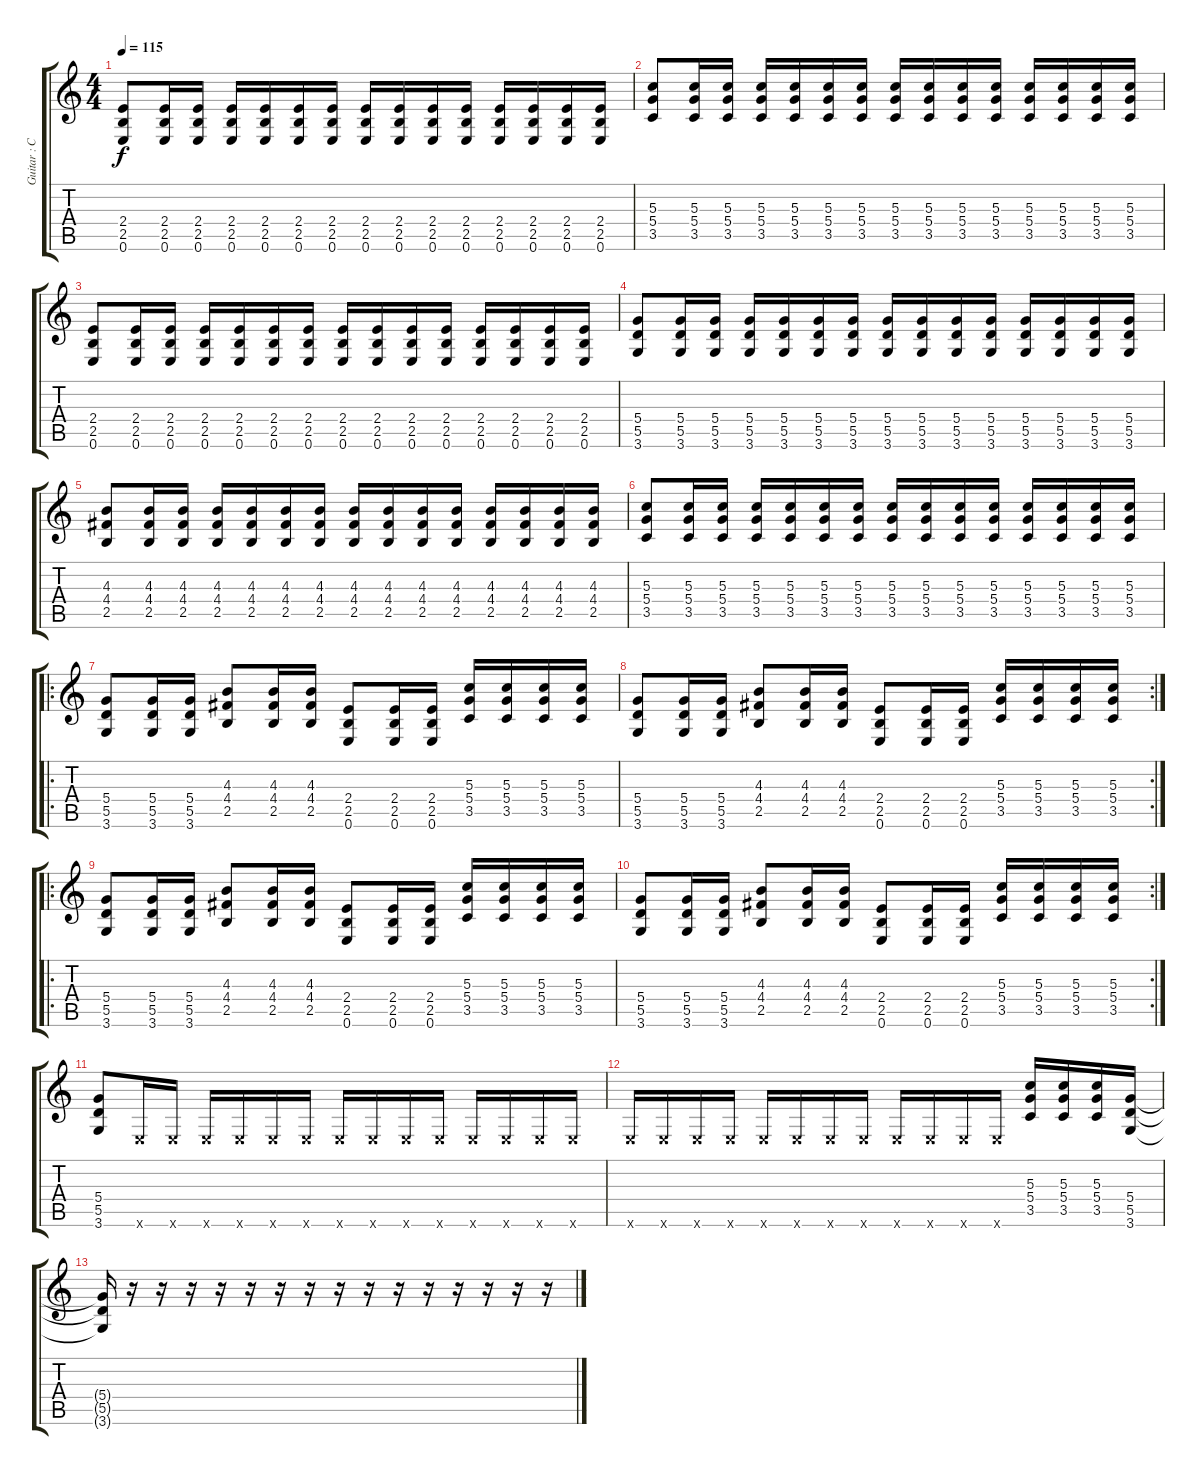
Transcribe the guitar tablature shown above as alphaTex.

\track ("Guitar : Chad Yaro" "Guitar : C") {instrument distortionguitar}
\staff {score tabs}
\tuning (E4 B3 G3 D3 A2 E2) {hide}
\ts (4 4)
\tempo 115
\clef g2
\ks c
(2.4 2.5 0.6).8{dy f} (2.4 2.5 0.6).16 (2.4 2.5 0.6).16 (2.4 2.5 0.6).16 (2.4 2.5 0.6).16 (2.4 2.5 0.6).16 (2.4 2.5 0.6).16 (2.4 2.5 0.6).16 (2.4 2.5 0.6).16 (2.4 2.5 0.6).16 (2.4 2.5 0.6).16 (2.4 2.5 0.6).16 (2.4 2.5 0.6).16 (2.4 2.5 0.6).16 (2.4 2.5 0.6).16 |
(5.3 5.4 3.5).8 (5.3 5.4 3.5).16 (5.3 5.4 3.5).16 (5.3 5.4 3.5).16 (5.3 5.4 3.5).16 (5.3 5.4 3.5).16 (5.3 5.4 3.5).16 (5.3 5.4 3.5).16 (5.3 5.4 3.5).16 (5.3 5.4 3.5).16 (5.3 5.4 3.5).16 (5.3 5.4 3.5).16 (5.3 5.4 3.5).16 (5.3 5.4 3.5).16 (5.3 5.4 3.5).16 |
(2.4 2.5 0.6).8 (2.4 2.5 0.6).16 (2.4 2.5 0.6).16 (2.4 2.5 0.6).16 (2.4 2.5 0.6).16 (2.4 2.5 0.6).16 (2.4 2.5 0.6).16 (2.4 2.5 0.6).16 (2.4 2.5 0.6).16 (2.4 2.5 0.6).16 (2.4 2.5 0.6).16 (2.4 2.5 0.6).16 (2.4 2.5 0.6).16 (2.4 2.5 0.6).16 (2.4 2.5 0.6).16 |
(5.4 5.5 3.6).8 (5.4 5.5 3.6).16 (5.4 5.5 3.6).16 (5.4 5.5 3.6).16 (5.4 5.5 3.6).16 (5.4 5.5 3.6).16 (5.4 5.5 3.6).16 (5.4 5.5 3.6).16 (5.4 5.5 3.6).16 (5.4 5.5 3.6).16 (5.4 5.5 3.6).16 (5.4 5.5 3.6).16 (5.4 5.5 3.6).16 (5.4 5.5 3.6).16 (5.4 5.5 3.6).16 |
(4.3 4.4 2.5).8 (4.3 4.4 2.5).16 (4.3 4.4 2.5).16 (4.3 4.4 2.5).16 (4.3 4.4 2.5).16 (4.3 4.4 2.5).16 (4.3 4.4 2.5).16 (4.3 4.4 2.5).16 (4.3 4.4 2.5).16 (4.3 4.4 2.5).16 (4.3 4.4 2.5).16 (4.3 4.4 2.5).16 (4.3 4.4 2.5).16 (4.3 4.4 2.5).16 (4.3 4.4 2.5).16 |
(5.3 5.4 3.5).8 (5.3 5.4 3.5).16 (5.3 5.4 3.5).16 (5.3 5.4 3.5).16 (5.3 5.4 3.5).16 (5.3 5.4 3.5).16 (5.3 5.4 3.5).16 (5.3 5.4 3.5).16 (5.3 5.4 3.5).16 (5.3 5.4 3.5).16 (5.3 5.4 3.5).16 (5.3 5.4 3.5).16 (5.3 5.4 3.5).16 (5.3 5.4 3.5).16 (5.3 5.4 3.5).16 |
\ro
(5.4 5.5 3.6).8 (5.4 5.5 3.6).16 (5.4 5.5 3.6).16 (4.3 4.4 2.5).8 (4.3 4.4 2.5).16 (4.3 4.4 2.5).16 (2.4 2.5 0.6).8 (2.4 2.5 0.6).16 (2.4 2.5 0.6).16 (5.3 5.4 3.5).16 (5.3 5.4 3.5).16 (5.3 5.4 3.5).16 (5.3 5.4 3.5).16 |
\rc 2
(5.4 5.5 3.6).8 (5.4 5.5 3.6).16 (5.4 5.5 3.6).16 (4.3 4.4 2.5).8 (4.3 4.4 2.5).16 (4.3 4.4 2.5).16 (2.4 2.5 0.6).8 (2.4 2.5 0.6).16 (2.4 2.5 0.6).16 (5.3 5.4 3.5).16 (5.3 5.4 3.5).16 (5.3 5.4 3.5).16 (5.3 5.4 3.5).16 |
\ro
(5.4 5.5 3.6).8 (5.4 5.5 3.6).16 (5.4 5.5 3.6).16 (4.3 4.4 2.5).8 (4.3 4.4 2.5).16 (4.3 4.4 2.5).16 (2.4 2.5 0.6).8 (2.4 2.5 0.6).16 (2.4 2.5 0.6).16 (5.3 5.4 3.5).16 (5.3 5.4 3.5).16 (5.3 5.4 3.5).16 (5.3 5.4 3.5).16 |
\rc 2
(5.4 5.5 3.6).8 (5.4 5.5 3.6).16 (5.4 5.5 3.6).16 (4.3 4.4 2.5).8 (4.3 4.4 2.5).16 (4.3 4.4 2.5).16 (2.4 2.5 0.6).8 (2.4 2.5 0.6).16 (2.4 2.5 0.6).16 (5.3 5.4 3.5).16 (5.3 5.4 3.5).16 (5.3 5.4 3.5).16 (5.3 5.4 3.5).16 |
(5.4 5.5 3.6).8 0.6{x}.16 0.6{x}.16 0.6{x}.16 0.6{x}.16 0.6{x}.16 0.6{x}.16 0.6{x}.16 0.6{x}.16 0.6{x}.16 0.6{x}.16 0.6{x}.16 0.6{x}.16 0.6{x}.16 0.6{x}.16 |
0.6{x}.16 0.6{x}.16 0.6{x}.16 0.6{x}.16 0.6{x}.16 0.6{x}.16 0.6{x}.16 0.6{x}.16 0.6{x}.16 0.6{x}.16 0.6{x}.16 0.6{x}.16 (5.3 5.4 3.5).16 (5.3 5.4 3.5).16 (5.3 5.4 3.5).16 (5.4 5.5 3.6).16 |
(5.4{t} 5.5{t} 3.6{t}).16 r.16 r.16 r.16 r.16 r.16 r.16 r.16 r.16 r.16 r.16 r.16 r.16 r.16 r.16 r.16
